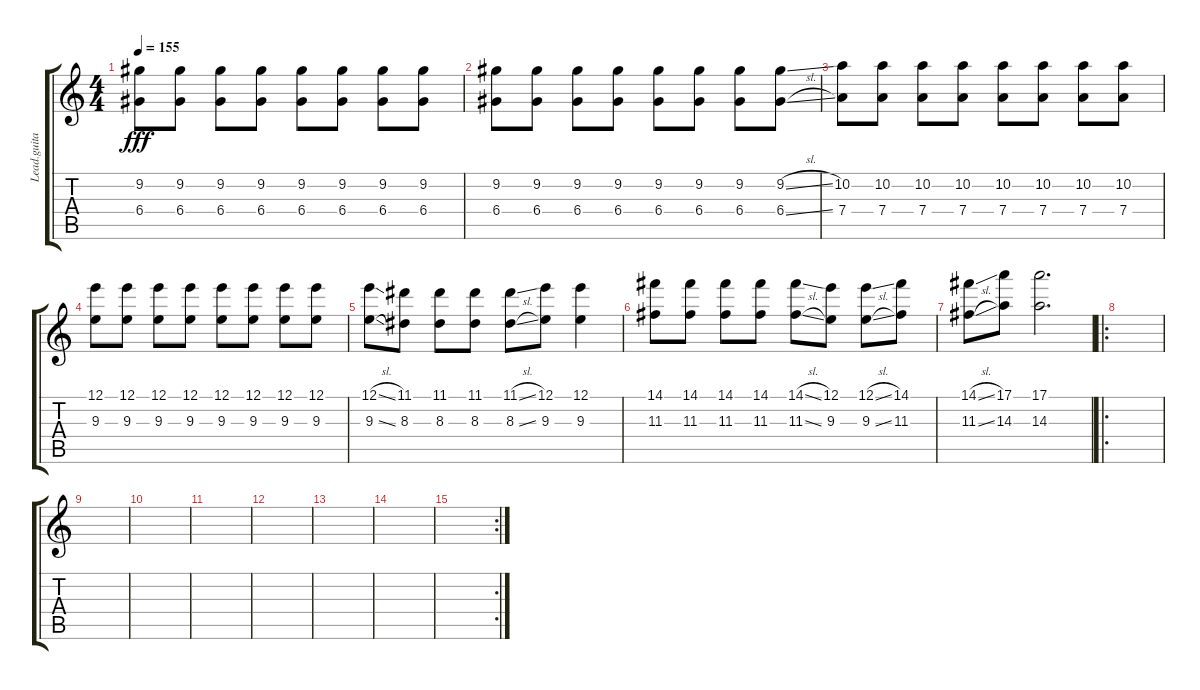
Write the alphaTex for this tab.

\track ("Lead.guitar" "Lead.guita") {instrument distortionguitar}
\staff {score tabs}
\tuning (E4 B3 G3 D3 A2 E2) {hide}
\ts (4 4)
\tempo 155
\clef g2
\ks c
(9.2 6.4).8{dy fff} (9.2 6.4).8 (9.2 6.4).8 (9.2 6.4).8 (9.2 6.4).8 (9.2 6.4).8 (9.2 6.4).8 (9.2 6.4).8 |
(9.2 6.4).8 (9.2 6.4).8 (9.2 6.4).8 (9.2 6.4).8 (9.2 6.4).8 (9.2 6.4).8 (9.2 6.4).8 (9.2{sl} 6.4{sl}).8 |
(10.2 7.4).8 (10.2 7.4).8 (10.2 7.4).8 (10.2 7.4).8 (10.2 7.4).8 (10.2 7.4).8 (10.2 7.4).8 (10.2 7.4).8 |
(12.1 9.3).8 (12.1 9.3).8 (12.1 9.3).8 (12.1 9.3).8 (12.1 9.3).8 (12.1 9.3).8 (12.1 9.3).8 (12.1 9.3).8 |
(12.1{sl} 9.3{sl}).8 (11.1 8.3).8 (11.1 8.3).8 (11.1 8.3).8 (11.1{sl} 8.3{sl}).8 (12.1 9.3).8 (12.1 9.3).4 |
(14.1 11.3).8 (14.1 11.3).8 (14.1 11.3).8 (14.1 11.3).8 (14.1{sl} 11.3{sl}).8 (12.1 9.3).8 (12.1{sl} 9.3{sl}).8 (14.1 11.3).8 |
(14.1{sl} 11.3{sl}).8 (17.1 14.3).8 (17.1 14.3).2{d} |
\ro
|
|
|
|
|
|
|
\rc 2
